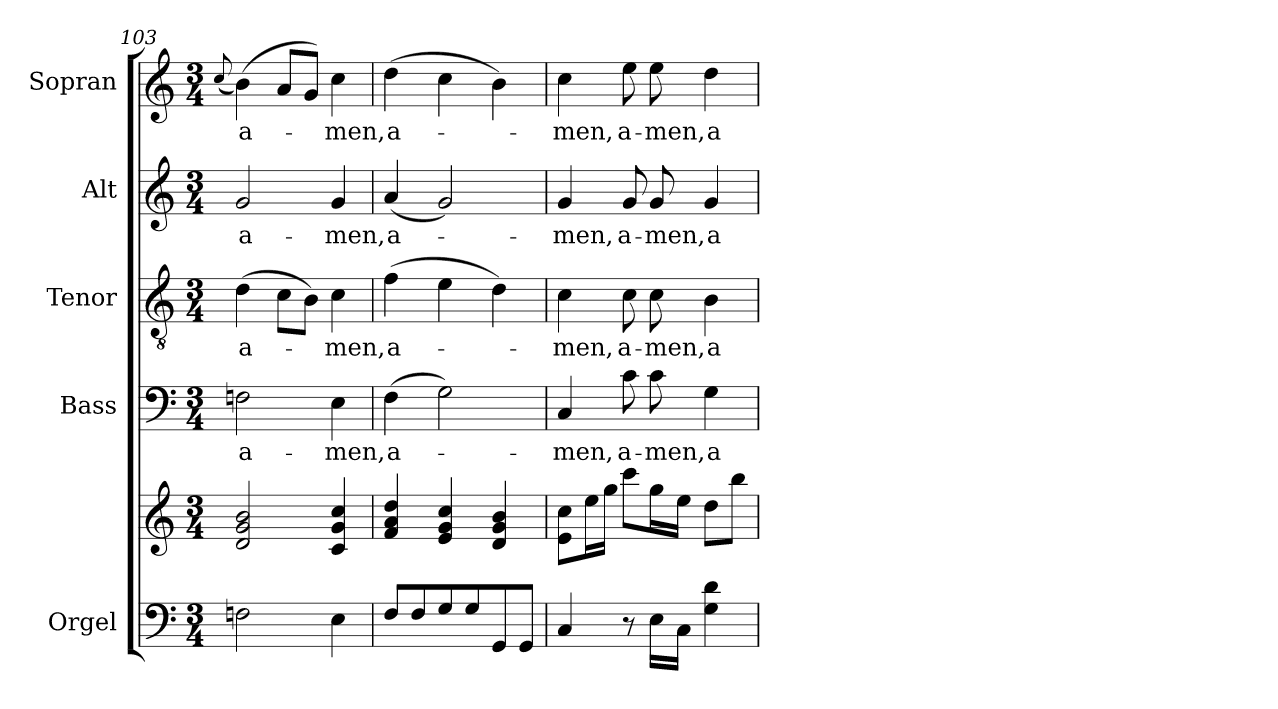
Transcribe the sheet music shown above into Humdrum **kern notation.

**kern	**kern	**kern	**text	**kern	**text	**kern	**text	**kern	**text
*part5	*part5	*part4	*part4	*part3	*part3	*part2	*part2	*part1	*part1
*staff6	*staff5	*staff4	*staff4	*staff3	*staff3	*staff2	*staff2	*staff1	*staff1
*I"Orgel	*	*I"Bass	*	*I"Tenor	*	*I"Alt	*	*I"Sopran	*
*	*	*I'B.	*	*I'T.	*	*I'A.	*	*I'S.	*
*clefF4	*clefG2	*clefF4	*	*clefGv2	*	*clefG2	*	*clefG2	*
*k[]	*k[]	*k[]	*	*k[]	*	*k[]	*	*k[]	*
*C:	*C:	*C:	*	*C:	*	*C:	*	*C:	*
*M3/4	*M3/4	*M3/4	*	*M3/4	*	*M3/4	*	*M3/4	*
=103	=103	=103	=103	=103	=103	=103	=103	=103	=103
.	.	.	.	.	.	.	.	(<8qqcc/	.
!	!	!	!LO:LY:b	!	!LO:LY:b	!	!LO:LY:b	!	!LO:LY:b
2Fn\	2d/ 2g/ 2b/	2Fn\	a-	(>4d\	a-	2g/	a-	(>4b\)	a-
.	.	.	.	8c\L	.	.	.	8a/L	.
.	.	.	.	8B\J)	.	.	.	8g/J)	.
!	!	!	!LO:LY:b	!	!LO:LY:b	!	!LO:LY:b	!	!LO:LY:b
4E\	4c/ 4g/ 4cc/	4E\	-men,	4c\	-men,	4g/	-men,	4cc\	-men,
!!LO:PB:g=z
=104	=104	=104	=104	=104	=104	=104	=104	=104	=104
!	!	!	!LO:LY:b	!	!LO:LY:b	!	!LO:LY:b	!	!LO:LY:b
8F/L	4f/ 4a/ 4dd/	(>4F\	a-	(>4f\	a-	(<4a/	a-	(>4dd\	a-
8F/	.	.	.	.	.	.	.	.	.
8G/	4e/ 4g/ 4cc/	2G\)	.	4e\	.	2g/)	.	4cc\	.
8G/	.	.	.	.	.	.	.	.	.
8GG/	4d/ 4g/ 4b/	.	.	4d\)	.	.	.	4b\)	.
8GG/J	.	.	.	.	.	.	.	.	.
=105	=105	=105	=105	=105	=105	=105	=105	=105	=105
!	!	!	!LO:LY:b	!	!LO:LY:b	!	!LO:LY:b	!	!LO:LY:b
4C/	8e\ 8cc\L	4C/	-men,	4c\	-men,	4g/	-men,	4cc\	-men,
.	16ee\L	.	.	.	.	.	.	.	.
.	16gg\JJ	.	.	.	.	.	.	.	.
!	!	!	!LO:LY:b	!	!LO:LY:b	!	!LO:LY:b	!	!LO:LY:b
8r	8ccc\L	8c\	a-	8c\	a-	8g/	a-	8ee\	a-
!	!	!	!LO:LY:b	!	!LO:LY:b	!	!LO:LY:b	!	!LO:LY:b
16E\LL	16gg\L	8c\	-men,	8c\	-men,	8g/	-men,	8ee\	-men,
16C\JJ	16ee\JJ	.	.	.	.	.	.	.	.
!	!	!	!LO:LY:b	!	!LO:LY:b	!	!LO:LY:b	!	!LO:LY:b
4G\ 4d\	8dd\L	4G\	a-	4B\	a-	4g/	a-	4dd\	a-
.	8bb\J	.	.	.	.	.	.	.	.
=	=	=	=	=	=	=	=	=	=
*-	*-	*-	*-	*-	*-	*-	*-	*-	*-
